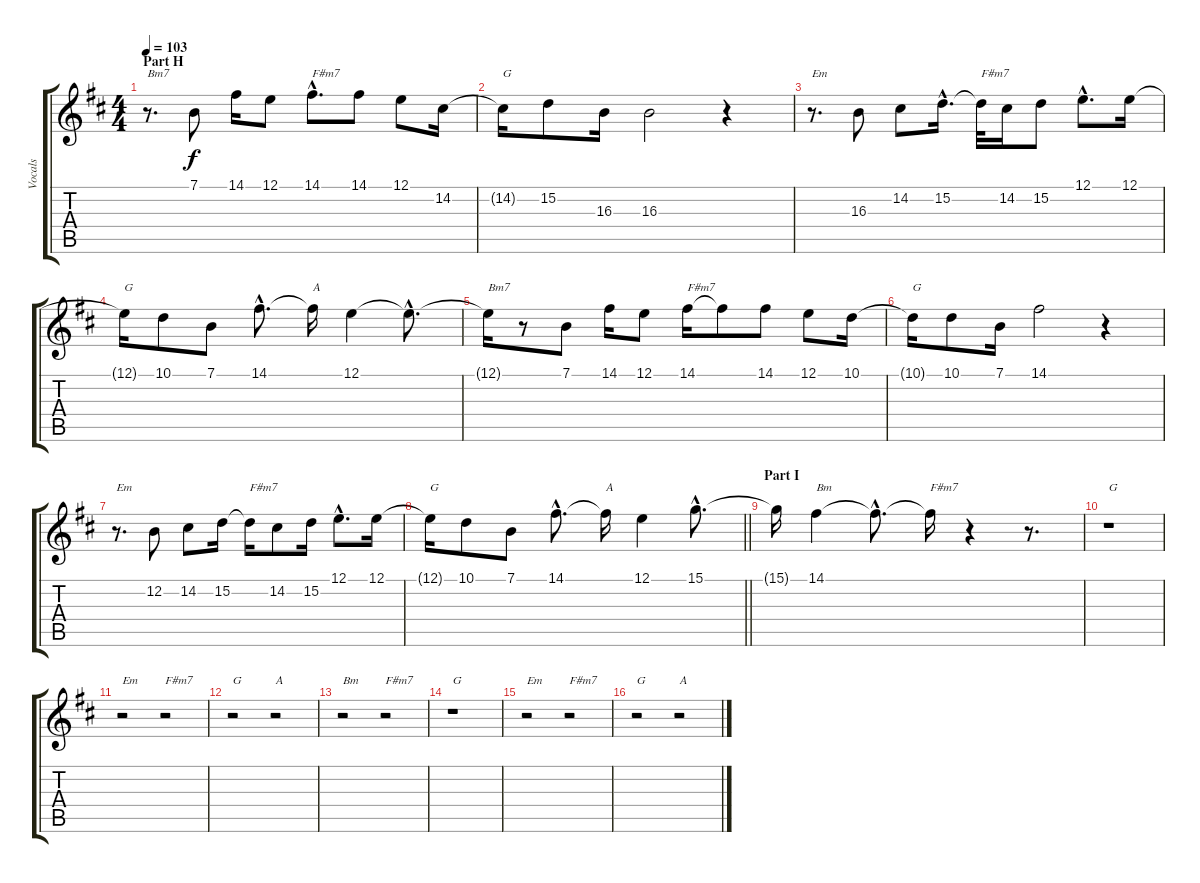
\track ("Vocals" "Vocals") {instrument trumpet}
\staff {score tabs}
\tuning (E4 B3 G3 D3 A2 E2) {hide}
\ts (4 4)
\section ("" "Part H")
\tempo 103
\clef g2
\ks d
r.8{d txt "Bm7" dy f} 7.1.8 14.1.16 12.1.8 14.1{hac}.8{d txt "F#m7"} 14.1.8 12.1.8 14.2.16 |
14.2{t}.16{txt "G"} 15.2.8 16.3.16 16.3.2 r.4 |
r.8{d txt "Em"} 16.3.8 14.2.8 15.2{hac}.16{d} 15.2{t}.32{txt "F#m7"} 14.2.16 15.2.8 12.1{hac}.8{d} 12.1.16 |
12.1{t}.16{txt "G"} 10.1.8 7.1.8 14.1{hac}.8{d} 14.1{t}.16{txt "A"} 12.1.4 12.1{hac t}.8{d} |
12.1{t}.16{txt "Bm7"} r.8 7.1.8 14.1.16 12.1.8 14.1.16{txt "F#m7"} 14.1{t}.8 14.1.8 12.1.8 10.1.16 |
10.1{t}.16{txt "G"} 10.1.8 7.1.16 14.1.2 r.4 |
r.8{d txt "Em"} 12.2.8 14.2.8 15.2.16 15.2{t}.16{txt "F#m7"} 14.2.8 15.2.16 12.1{hac}.8{d} 12.1.16 |
\barLineRight lightlight
12.1{t}.16{txt "G"} 10.1.8 7.1.8 14.1{hac}.8{d} 14.1{t}.16{txt "A"} 12.1.4 15.1{hac}.8{d} |
\section ("" "Part I")
15.1{t}.16 14.1.4{txt "Bm"} 14.1{hac t}.8{d} 14.1{t}.16{txt "F#m7"} r.4 r.8{d} |
r.1{txt "G"} |
r.2{txt "Em"} r.2{txt "F#m7"} |
r.2{txt "G"} r.2{txt "A"} |
r.2{txt "Bm"} r.2{txt "F#m7"} |
r.1{txt "G"} |
r.2{txt "Em"} r.2{txt "F#m7"} |
r.2{txt "G"} r.2{txt "A"}
